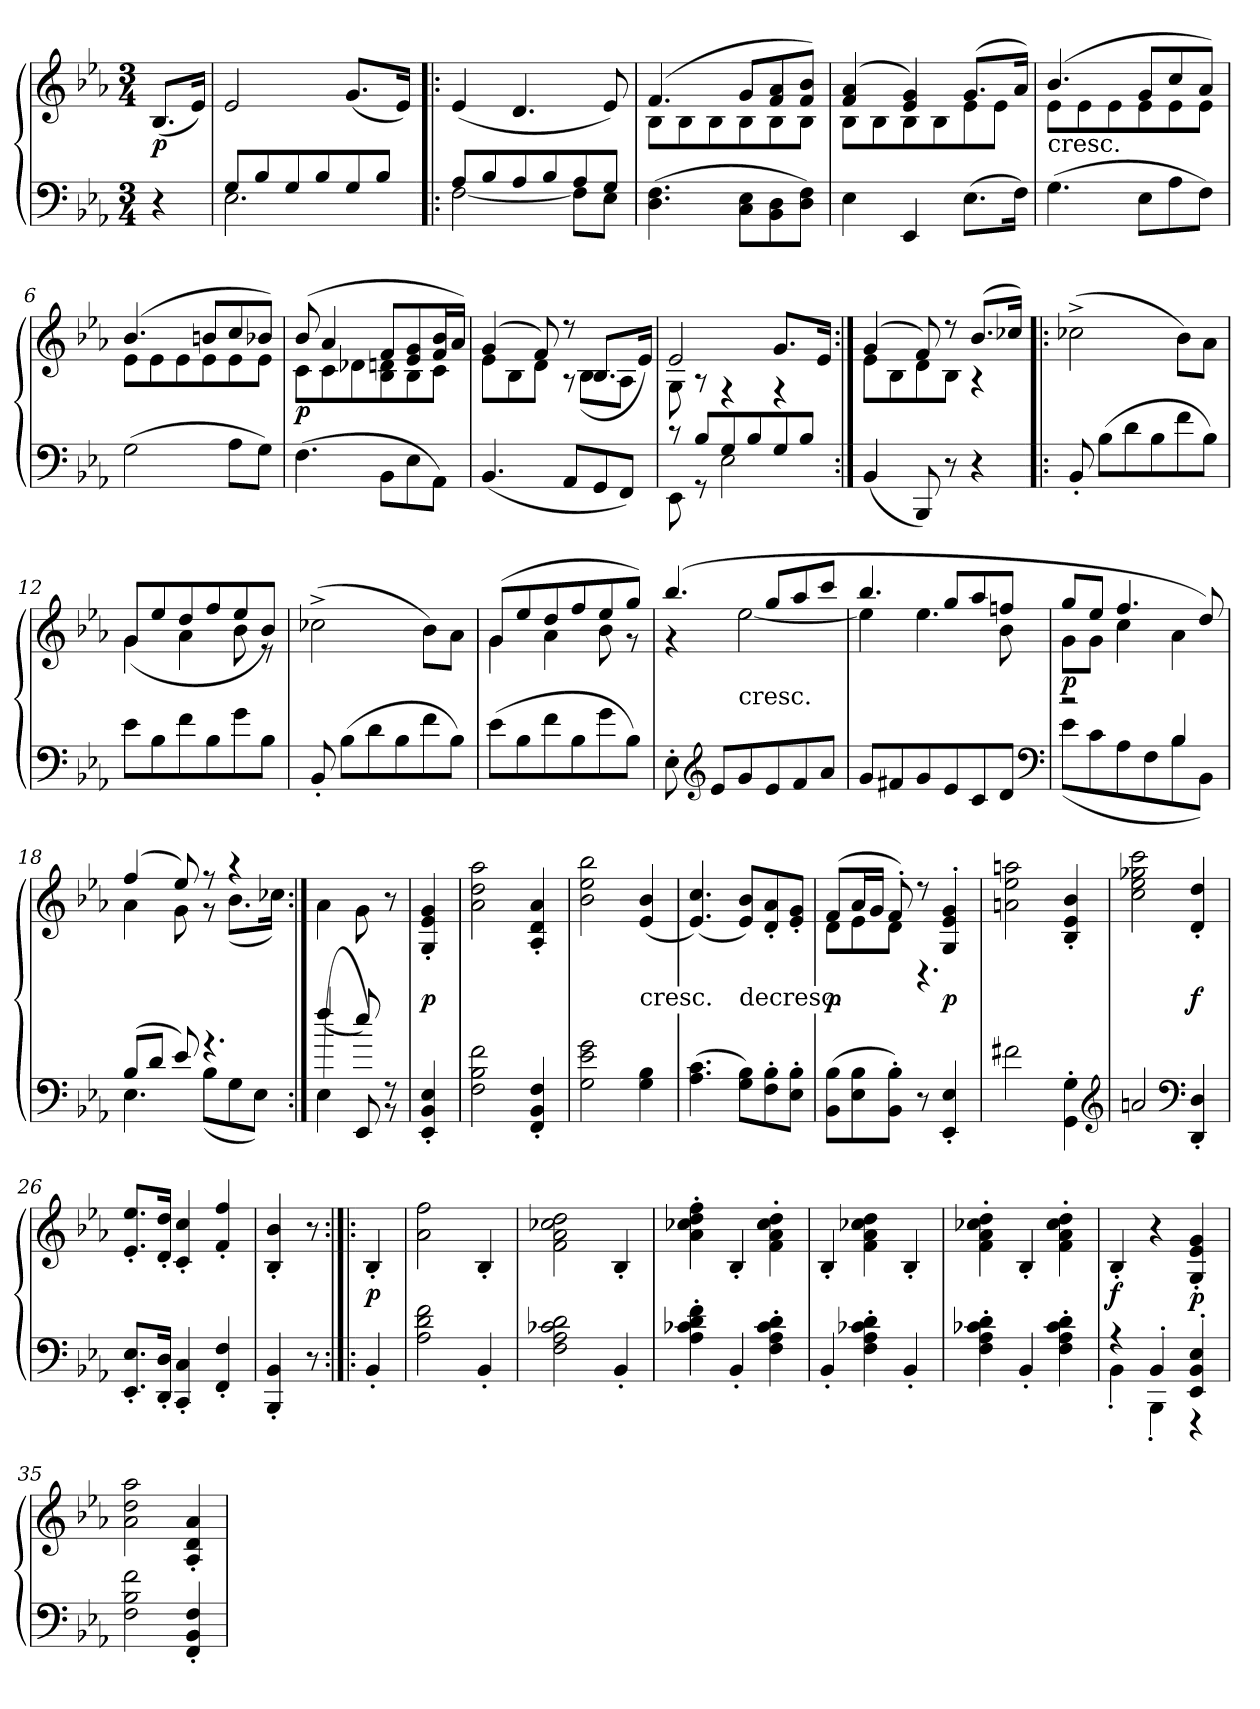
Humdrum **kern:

**kern	**kern	**dynam
*part1	*part1	*part1
*staff2	*staff1	*staff1/2
*clefF4	*clefG2	*
*k[b-e-a-]	*k[b-e-a-]	*
*E-:	*E-:	*
*M3/4	*M3/4	*
*MM120	*MM120	*
=	=	=
4r	(8.B-/L	p
.	16e-/Jk)	.
=1	=1	=1
*^	*	*
8G/L	2.E-\	2e-/	.
8B-/	.	.	.
8G/	.	.	.
8B-/	.	.	.
8G/	.	(8.g/L	.
8B-/J	.	.	.
.	.	16e-/Jk)	.
=2!|:	=2!|:	=2!|:	=2!|:
8A-/L	[2F\	(4e-/	.
8B-/	.	.	.
8A-/	.	4.d/	.
8B-/	.	.	.
8A-/	8F\L]	.	.
8G/J	8E-\J	8e-/)	.
*v	*v	*	*
=3	=3	=3
*	*^	*
(4.D\ 4.F\	(4.f/	8B-\L	.
.	.	8B-\	.
.	.	8B-\	.
8C\ 8E-\L	8g/L	8B-\	.
8BB-\ 8D\	8f/ 8a-/	8B-\	.
8D\ 8F\J)	8f/ 8b-/J)	8B-\J	.
=4	=4	=4	=4
4E-\	(4f/ 4a-/	8B-\L	.
.	.	8B-\	.
4EE-/	4e-/ 4g/)	8B-\	.
.	.	8B-\	.
(8.E-\L	(8.g/L	8e-\	.
.	.	8e-\J	.
16F\Jk)	16a-/Jk)	.	.
=5	=5	=5	=5
!	!LO:TX:c:t=cresc.	!	!
(4.G\	(4.b-/	8e-\L	.
.	.	8e-\	.
.	.	8e-\	.
8E-\L	8g/L	8e-\	.
8A-\	8cc/	8e-\	.
8F\J)	8a-/J)	8e-\J	.
=6	=6	=6	=6
(2G\	(4.b-/	8e-\L	.
.	.	8e-\	.
.	.	8e-\	.
.	8bn/L	8e-\	.
8A-\L	8cc/	8e-\	.
8G\J)	8b-X/J)	8e-\J	.
=7	=7	=7	=7
(4.F\	(8b-/	8c\L	p
.	4a-/	8c\	.
.	.	8d-X\	.
8BB-\L	8f/L	8B-\ 8dn\	.
8E-\	8e-/ 8g/	8B-\	.
8AA-\J)	16f/ 16b-/L	8c\J	.
.	16a-/JJ)	.	.
=8	=8	=8	=8
(4.BB-/	(4g/	8e-\L	.
.	.	8B-\	.
.	8f/)	8d\J	.
8AA-/L	8r	8r	.
8GG/	8.B-/L	(8B-\L	.
8FF/J)	.	8A-\J	.
.	16e-/Jk)	.	.
=9	=9	=9	=9
*^	*	*	*
8r	8EE-\	2e-/	8G\	.
8B-/L	8r	.	8r	.
8G/	2E-\	.	4r	.
8B-/	.	.	.	.
8G/	.	8.g/L	4r	.
8B-/J	.	.	.	.
.	.	16e-/Jk	.	.
*v	*v	*	*	*
=10:|!	=10:|!	=10:|!	=10:|!
(4BB-/	(4g/	8e-\L	.
.	.	8B-\	.
8BBB-/)	8f/)	8d\	.
8r	8r	8B-\J	.
4r	(8.b-/L	4r	.
.	16cc-X/Jk)	.	.
*	*v	*v	*
=11!|:	=11!|:	=11!|:
8BB-'/	(2cc-X^\	.
(8B-\L	.	.
8d\	.	.
8B-\	.	.
8f\	8b-\L)	.
8B-\J)	8a-\J	.
=12	=12	=12
*	*^	*
8e-\L	8g/L	(4g\	.
8B-\	8ee-/	.	.
8f\	8dd/	4a-\	.
8B-\	8ff/	.	.
8g\	8ee-/	8b-\	.
8B-\J	8b-/J)	8r	.
*	*v	*v	*
=13	=13	=13
8BB-'/	(2cc-X^\	.
(8B-\L	.	.
8d\	.	.
8B-\	.	.
8f\	8b-\L)	.
8B-\J)	8a-\J	.
=14	=14	=14
*	*^	*
(8e-\L	(8g/L	4g\	.
8B-\	8ee-/	.	.
8f\	8dd/	4a-\	.
8B-\	8ff/	.	.
8g\	8ee-/	8b-\	.
8B-\J)	8gg/J)	8r	.
=15	=15	=15	=15
8E-'\	(4.bb-/	4r	.
*clefG2	*	*	*
8e-/L	.	.	.
!	!	!LO:TX:c:t=cresc.	!
8g/	.	[2ee-\	.
8e-/	8gg/L	.	.
8f/	8aa-/	.	.
8a-/J	8ccc/J	.	.
=16	=16	=16	=16
8g/L	4.bb-/	4ee-\]	.
8f#X/	.	.	.
8g/	.	4.ee-\	.
8e-/	8gg/L	.	.
8c/	8aa-/	.	.
8d/J	8ffn/J	8b-\	.
*clefF4	*	*	*
=17	=17	=17	=17
*^	*	*	*
2r	(8e-\L	8gg/L	8g\L	p
.	8c\	8ee-/J	8g\J	.
.	8A-\	4.ff/	4cc\	.
.	8F\	.	.	.
4B-/	8B-\	.	4a-\	.
.	8BB-\J)	8dd/)	.	.
=18	=18	=18	=18	=18
(8B-/L	4.E-\	(4ff/	4a-\	.
8d/J	.	.	.	.
8e-/)	.	8ee-/)	8g\	.
4.r	(8B-\L	8r	8r	.
.	8G\	4r	(8.b-\L	.
.	8E-\J)	.	.	.
.	.	.	16cc-X\Jk)	.
*	*	*v	*v	*
=19:|!	=19:|!	=19:|!	=19:|!
(4E-\	(4ff/	4a-\	.
8EE-/)	8ee-/)	8g\	.
8r	8r	8r	.
*v	*v	*	*
=	=	=
4EE-'/ 4BB-'/ 4E-'/	4G'/ 4e-'/ 4g'/	p
=20	=20	=20
2F\ 2B-\ 2f\	2a-\ 2dd\ 2aa-\	.
4FF'/ 4BB-'/ 4F'/	4A-'/ 4d'/ 4a-'/	.
=21	=21	=21
2G\ 2e-\ 2g\	2b-\ 2ee-\ 2bb-\	.
!	!LO:TX:c:t=cresc.	!
4G\ 4B-\	(4e-/ 4b-/	.
=22	=22	=22
(4.A-\ 4.c\	(4.e-/ 4.cc/)	.
!	!LO:TX:c:t=decresc.	!
8G\ 8B-\L)	8e-/ 8b-/L)	.
8F'\ 8B-'\	8d'/ 8a-'/	.
8E-'\ 8B-'\J	8e-'/ 8g'/J	.
=23	=23	=23
*	*^	*
(8BB-\ 8B-\L	(8f/L	8d\L	p
8E-\ 8B-\	16a-/L	8e-\	.
.	16g/JJ	.	.
8BB-'\ 8B-'\J)	8f'/)	8d\J	.
8r	8r	4.r	.
4EE-'/ 4E-'/	4G'/ 4e-'/ 4g'/	.	p
*	*v	*v	*
=24	=24	=24
2f#X\	2an\ 2ee-\ 2aan\	.
4GG'\ 4G'\	4B-'/ 4e-'/ 4b-'/	.
*clefG2	*	*
=25	=25	=25
2an/	2cc\ 2ee-\ 2gg-X\ 2ccc\	.
*clefF4	*	*
4DD'/ 4D'/	4d'/ 4dd'/	f
=26	=26	=26
8.EE-'/ 8.E-'/L	8.e-'/ 8.ee-'/L	.
16DD'/ 16D'/Jk	16d'/ 16dd'/Jk	.
4CC'/ 4C'/	4c'/ 4cc'/	.
4FF'/ 4F'/	4f'/ 4ff'/	.
=27	=27	=27
4BBB-'/ 4BB-'/	4B-'/ 4b-'/	.
8r	8r	.
=28:|!|:	=28:|!|:	=28:|!|:
4BB-'/	4B-'/	p
=29	=29	=29
2A-\ 2d\ 2f\	2a-\ 2ff\	.
4BB-'/	4B-'/	.
=30	=30	=30
2F\ 2A-\ 2c-X\ 2d\	2f\ 2a-\ 2cc-X\ 2dd\	.
4BB-'/	4B-'/	.
=31	=31	=31
4A-'\ 4c-X'\ 4d'\ 4f'\	4a-'\ 4cc-X'\ 4dd'\ 4ff'\	.
4BB-'/	4B-'/	.
4F'\ 4A-'\ 4c-'\ 4d'\	4f'\ 4a-'\ 4cc-'\ 4dd'\	.
=32	=32	=32
4BB-'/	4B-'/	.
4F'\ 4A-'\ 4c-X'\ 4d'\	4f\ 4a-\ 4cc-X\ 4dd\	.
4BB-'/	4B-'/	.
=33	=33	=33
4F'\ 4A-'\ 4c-X'\ 4d'\	4f'\ 4a-'\ 4cc-X'\ 4dd'\	.
4BB-'/	4B-'/	.
4F'\ 4A-'\ 4c-'\ 4d'\	4f'\ 4a-'\ 4cc-'\ 4dd'\	.
=34	=34	=34
*^	*	*
4r	4BB-'\	4B-'/	f
4BB-'/	4BBB-'\	4r	.
4EE-'/ 4BB-'/ 4E-'/	4r	4G'/ 4e-'/ 4g'/	p
*v	*v	*	*
=35	=35	=35
2F\ 2B-\ 2f\	2a-\ 2dd\ 2aa-\	.
4FF'/ 4BB-'/ 4F'/	4A-'/ 4d'/ 4a-'/	.
=	=	=
*-	*-	*-
